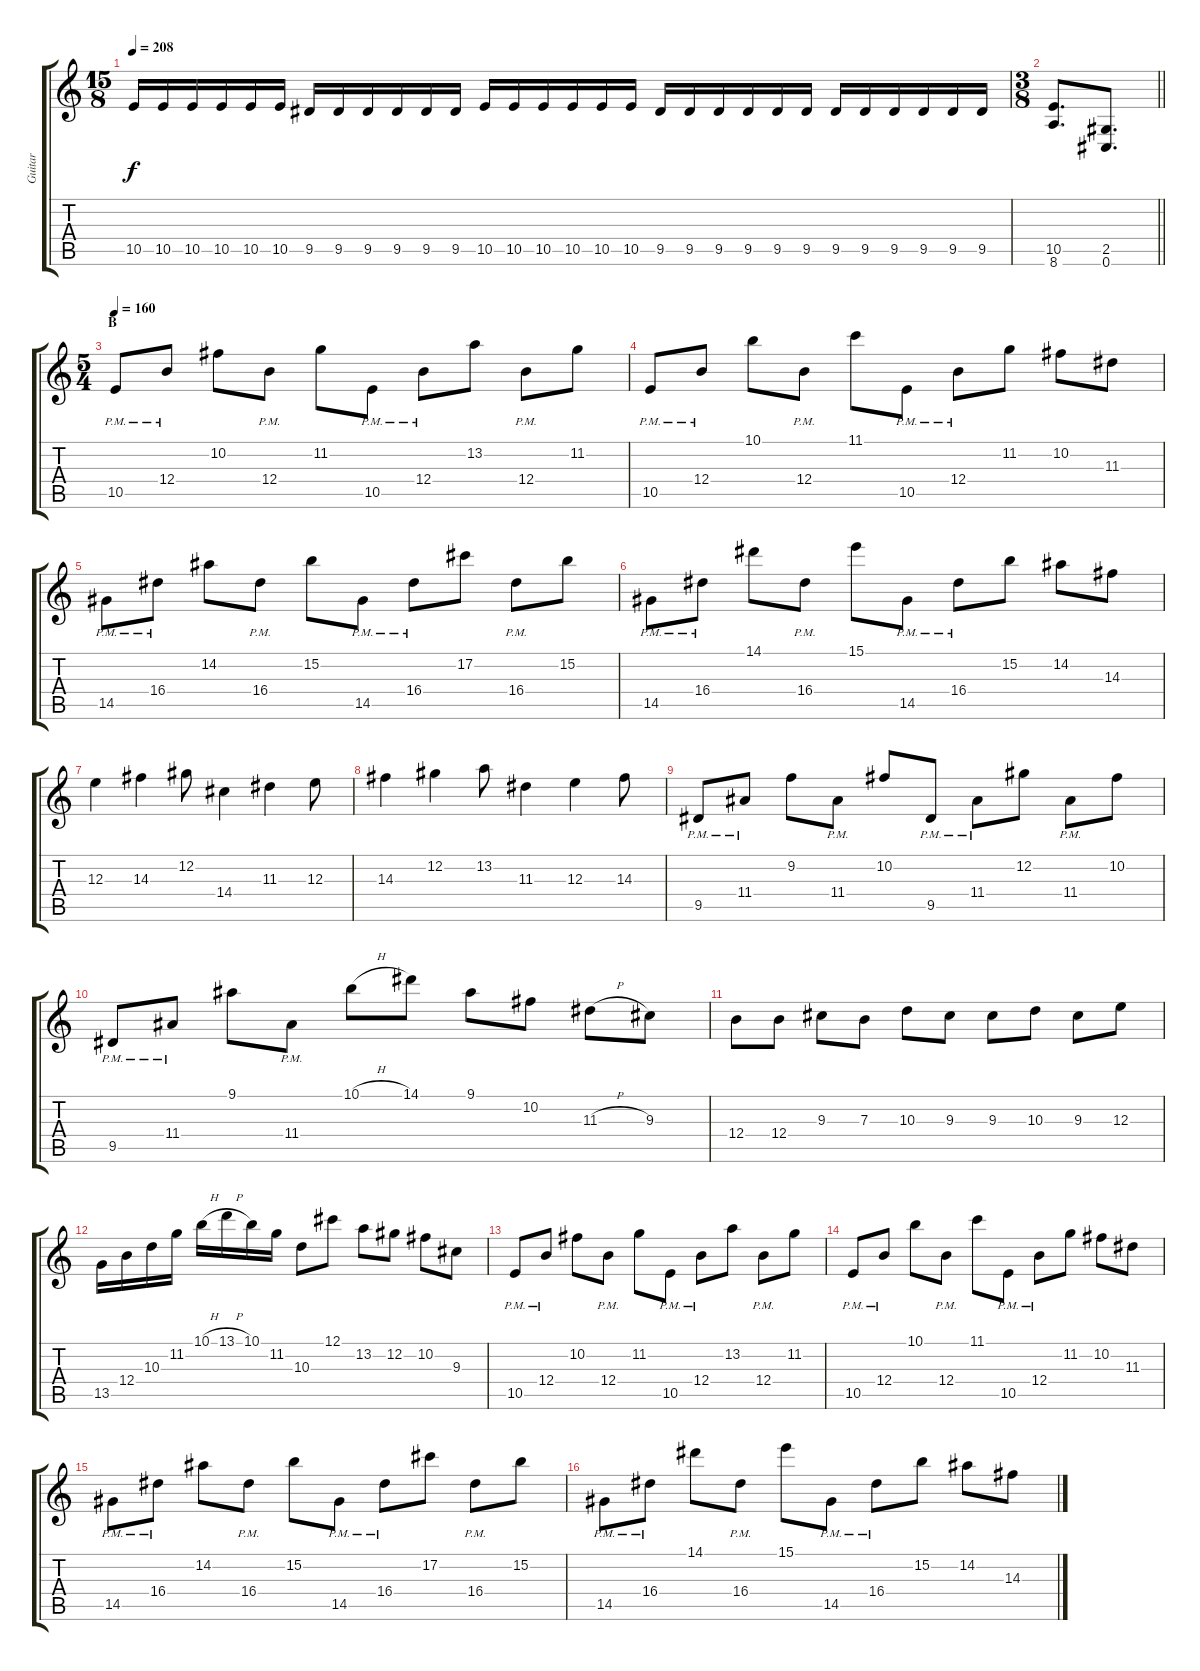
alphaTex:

\track ("Guitar" "Guitar") {instrument distortionguitar}
\staff {score tabs}
\tuning (Db4 Ab3 E3 B2 Gb2 Db2) {hide}
\ts (15 8)
\tempo 208
\clef g2
\ks c
10.5.16{dy f} 10.5.16 10.5.16 10.5.16 10.5.16 10.5.16 9.5.16 9.5.16 9.5.16 9.5.16 9.5.16 9.5.16 10.5.16 10.5.16 10.5.16 10.5.16 10.5.16 10.5.16 9.5.16 9.5.16 9.5.16 9.5.16 9.5.16 9.5.16 9.5.16 9.5.16 9.5.16 9.5.16 9.5.16 9.5.16 |
\ts (3 8)
\barLineRight lightlight
(10.5 8.6).8{d} (2.5 0.6).8{d} |
\ts (5 4)
\section ("" "B")
\tempo 160
10.5{pm}.8 12.4{pm}.8 10.2.8 12.4{pm}.8 11.2.8 10.5{pm}.8 12.4{pm}.8 13.2.8 12.4{pm}.8 11.2.8 |
10.5{pm}.8 12.4{pm}.8 10.1.8 12.4{pm}.8 11.1.8 10.5{pm}.8 12.4{pm}.8 11.2.8 10.2.8 11.3.8 |
14.5{pm}.8 16.4{pm}.8 14.2.8 16.4{pm}.8 15.2.8 14.5{pm}.8 16.4{pm}.8 17.2.8 16.4{pm}.8 15.2.8 |
14.5{pm}.8 16.4{pm}.8 14.1.8 16.4{pm}.8 15.1.8 14.5{pm}.8 16.4{pm}.8 15.2.8 14.2.8 14.3.8 |
12.3.4 14.3.4 12.2.8 14.4.4 11.3.4 12.3.8 |
14.3.4 12.2.4 13.2.8 11.3.4 12.3.4 14.3.8 |
9.5{pm}.8 11.4{pm}.8 9.2.8 11.4{pm}.8 10.2.8 9.5{pm}.8 11.4{pm}.8 12.2.8 11.4{pm}.8 10.2.8 |
9.5{pm}.8 11.4{pm}.8 9.1.8 11.4{pm}.8 10.1{h}.8 14.1.8 9.1.8 10.2.8 11.3{h}.8 9.3.8 |
12.4.8 12.4.8 9.3.8 7.3.8 10.3.8 9.3.8 9.3.8 10.3.8 9.3.8 12.3.8 |
13.5.16 12.4.16 10.3.16 11.2.16 10.1{h}.16 13.1{h}.16 10.1.16 11.2.16 10.3.8 12.1.8 13.2.8 12.2.8 10.2.8 9.3.8 |
10.5{pm}.8 12.4{pm}.8 10.2.8 12.4{pm}.8 11.2.8 10.5{pm}.8 12.4{pm}.8 13.2.8 12.4{pm}.8 11.2.8 |
10.5{pm}.8 12.4{pm}.8 10.1.8 12.4{pm}.8 11.1.8 10.5{pm}.8 12.4{pm}.8 11.2.8 10.2.8 11.3.8 |
14.5{pm}.8 16.4{pm}.8 14.2.8 16.4{pm}.8 15.2.8 14.5{pm}.8 16.4{pm}.8 17.2.8 16.4{pm}.8 15.2.8 |
14.5{pm}.8 16.4{pm}.8 14.1.8 16.4{pm}.8 15.1.8 14.5{pm}.8 16.4{pm}.8 15.2.8 14.2.8 14.3.8
